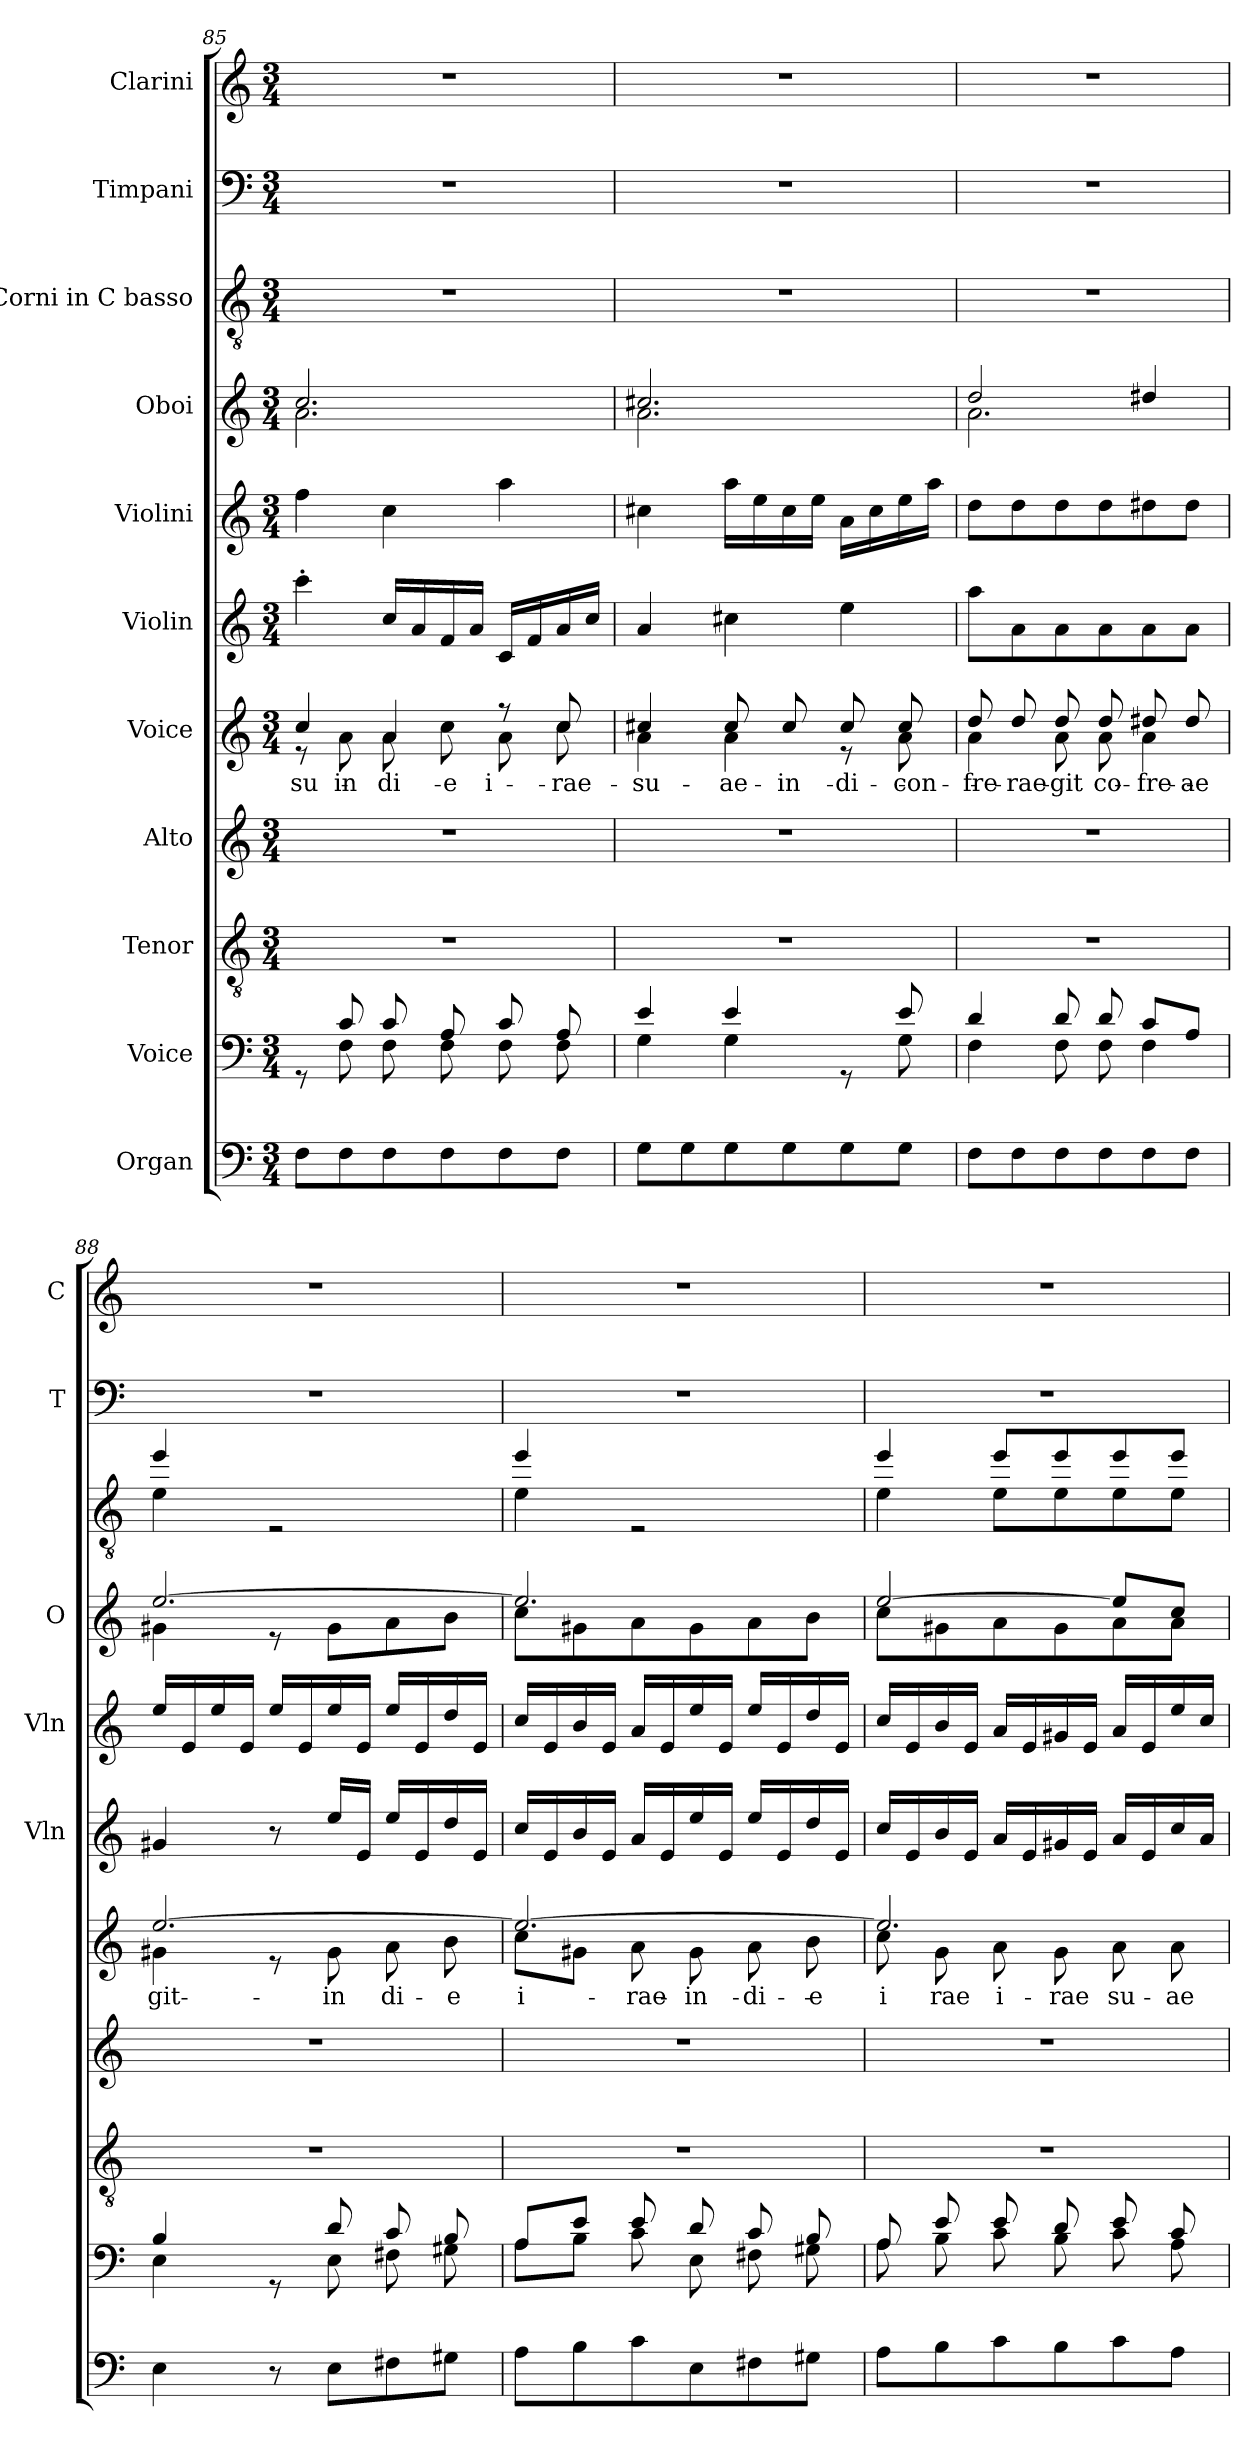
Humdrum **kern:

**kern	**kern	**kern	**kern	**kern	**text	**kern	**kern	**kern	**kern	**kern	**kern
*part11	*part10	*part9	*part8	*part7	*part7	*part6	*part5	*part4	*part3	*part2	*part1
*staff11	*staff10	*staff9	*staff8	*staff7	*staff7	*staff6	*staff5	*staff4	*staff3	*staff2	*staff1
*I"Organ	*I"Voice	*I"Tenor	*I"Alto	*I"Voice	*	*I"Violin	*I"Violini	*I"Oboi	*I"Corni in C basso	*I"Timpani	*I"Clarini
*	*	*	*	*	*	*I'Vln	*I'Vln	*I'O	*	*I'T	*I'C
*clefF4	*clefF4	*clefGv2	*clefG2	*clefG2	*	*clefG2	*clefG2	*clefG2	*clefGv2	*clefF4	*clefG2
*	*	*	*	*	*	*	*	*	*ITrd7c12	*	*
*k[]	*k[]	*k[]	*k[]	*k[]	*	*k[]	*k[]	*k[]	*k[]	*k[]	*k[]
*M3/4	*M3/4	*M3/4	*M3/4	*M3/4	*	*M3/4	*M3/4	*M3/4	*M3/4	*M3/4	*M3/4
=85	=85	=85	=85	=85	=85	=85	=85	=85	=85	=85	=85
*	*^	*	*	*	*	*	*	*	*	*	*
!	!	!	!	!	!	!LO:LY:b	!	!	!	!	!	!
*	*	*	*	*	*^	*	*	*	*^	*	*	*
8F\L	8rGG	8ryy	2.r	2.r	4cc/	8r	su-	4ccc'\	4ff\	2.cc/	2.a\	2.r	2.r	2.r
!	!	!	!	!	!	!	!LO:LY:b	!	!	!	!	!	!	!
8F\	8c/	8F\	.	.	.	8a\	in	.	.	.	.	.	.	.
!	!	!	!	!	!	!	!LO:LY:b	!	!	!	!	!	!	!
!	!	!	!	!	!	!	!LO:LY:b	!	!	!	!	!	!	!
8F\	8c/	8F\	.	.	4a/	8a\	di-	16cc/LL	4cc\	.	.	.	.	.
.	.	.	.	.	.	.	.	16a/	.	.	.	.	.	.
!	!	!	!	!	!	!	!LO:LY:b	!	!	!	!	!	!	!
8F\	8A/	8F\	.	.	.	8cc\	-e	16f/	.	.	.	.	.	.
.	.	.	.	.	.	.	.	16a/JJ	.	.	.	.	.	.
!	!	!	!	!	!	!	!LO:LY:b	!	!	!	!	!	!	!
8F\	8c/	8F\	.	.	8r	8a\	i-	16c/LL	4aa\	.	.	.	.	.
.	.	.	.	.	.	.	.	16f/	.	.	.	.	.	.
!	!	!	!	!	!	!	!LO:LY:b	!	!	!	!	!	!	!
!	!	!	!	!	!	!	!LO:LY:b	!	!	!	!	!	!	!
8F\J	8A/	8F\	.	.	8cc/	8cc\	-rae	16a/	.	.	.	.	.	.
.	.	.	.	.	.	.	.	16cc/JJ	.	.	.	.	.	.
=86	=86	=86	=86	=86	=86	=86	=86	=86	=86	=86	=86	=86	=86	=86
!	!	!	!	!	!	!	!LO:LY:b	!	!	!	!	!	!	!
!	!	!	!	!	!	!	!LO:LY:b	!	!	!	!	!	!	!
8G\L	4e/	4G\	2.r	2.r	4cc#X/	4a\	su-	4a/	4cc#X\	2.cc#X/	2.a\	2.r	2.r	2.r
8G\	.	.	.	.	.	.	.	.	.	.	.	.	.	.
!	!	!	!	!	!	!	!LO:LY:b	!	!	!	!	!	!	!
!	!	!	!	!	!	!	!LO:LY:b	!	!	!	!	!	!	!
8G\	4e/	4G\	.	.	8cc#/	4a\	-ae	4cc#X\	16aa\LL	.	.	.	.	.
.	.	.	.	.	.	.	.	.	16ee\	.	.	.	.	.
!	!	!	!	!	!	!	!LO:LY:b	!	!	!	!	!	!	!
8G\	.	.	.	.	8cc#/	.	in	.	16cc#\	.	.	.	.	.
.	.	.	.	.	.	.	.	.	16ee\JJ	.	.	.	.	.
!	!	!	!	!	!	!	!LO:LY:b	!	!	!	!	!	!	!
8G\	8rGG	8ryy	.	.	8cc#/	8r	di-	4ee\	16a\LL	.	.	.	.	.
.	.	.	.	.	.	.	.	.	16cc#\	.	.	.	.	.
!	!	!	!	!	!	!	!LO:LY:b	!	!	!	!	!	!	!
!	!	!	!	!	!	!	!LO:LY:b	!	!	!	!	!	!	!
8G\J	8e/	8G\	.	.	8cc#/	8a\	con-	.	16ee\	.	.	.	.	.
.	.	.	.	.	.	.	.	.	16aa\JJ	.	.	.	.	.
=87	=87	=87	=87	=87	=87	=87	=87	=87	=87	=87	=87	=87	=87	=87
!	!	!	!	!	!	!	!LO:LY:b	!	!	!	!	!	!	!
!	!	!	!	!	!	!	!LO:LY:b	!	!	!	!	!	!	!
8F\L	4d/	4F\	2.r	2.r	8dd/	4a\	-fre-	8aa\L	8dd\L	2dd/	2.a\	2.r	2.r	2.r
!	!	!	!	!	!	!	!LO:LY:b	!	!	!	!	!	!	!
8F\	.	.	.	.	8dd/	.	-rae	8a\	8dd\	.	.	.	.	.
!	!	!	!	!	!	!	!LO:LY:b	!	!	!	!	!	!	!
!	!	!	!	!	!	!	!LO:LY:b	!	!	!	!	!	!	!
8F\	8d/	8F\	.	.	8dd/	8a\	-git	8a\	8dd\	.	.	.	.	.
!	!	!	!	!	!	!	!LO:LY:b	!	!	!	!	!	!	!
!	!	!	!	!	!	!	!LO:LY:b	!	!	!	!	!	!	!
8F\	8d/	8F\	.	.	8dd/	8a\	co-	8a\	8dd\	.	.	.	.	.
!	!	!	!	!	!	!	!LO:LY:b	!	!	!	!	!	!	!
!	!	!	!	!	!	!	!LO:LY:b	!	!	!	!	!	!	!
8F\	8c/L	4F\	.	.	8dd#X/	4a\	-fre-	8a\	8dd#X\	4dd#X/	.	.	.	.
!	!	!	!	!	!	!	!LO:LY:b	!	!	!	!	!	!	!
8F\J	8A/J	.	.	.	8dd#/	.	-ae	8a\J	8dd#\J	.	.	.	.	.
!!LO:PB:g=z
=88	=88	=88	=88	=88	=88	=88	=88	=88	=88	=88	=88	=88	=88	=88
!	!	!	!	!	!	!	!LO:LY:b	!	!	!	!	!	!	!
!	!	!	!	!	!	!	!LO:LY:b	!	!	!	!	!	!	!
*	*	*	*	*	*	*	*	*	*	*	*	*^	*	*
4E\	4B/	4E\	2.r	2.r	[2.ee/	4g#X\	-git	4g#X/	16ee/LL	[2.ee/	4g#X\	4e/	4E\	2.r	2.r
.	.	.	.	.	.	.	.	.	16e/	.	.	.	.	.	.
.	.	.	.	.	.	.	.	.	16ee/	.	.	.	.	.	.
.	.	.	.	.	.	.	.	.	16e/JJ	.	.	.	.	.	.
8r	8rGG	8ryy	.	.	.	8r	.	8r	16ee/LL	.	8r	2rE	2ryy	.	.
.	.	.	.	.	.	.	.	.	16e/	.	.	.	.	.	.
!	!	!	!	!	!	!	!LO:LY:b	!	!	!	!	!	!	!	!
8E\L	8d/	8E\	.	.	.	8g#\	in	16ee/LL	16ee/	.	8g#\L	.	.	.	.
.	.	.	.	.	.	.	.	16e/JJ	16e/JJ	.	.	.	.	.	.
!	!	!	!	!	!	!	!LO:LY:b	!	!	!	!	!	!	!	!
8F#X\	8c/	8F#X\	.	.	.	8a\	di-	16ee/LL	16ee/LL	.	8a\	.	.	.	.
.	.	.	.	.	.	.	.	16e/	16e/	.	.	.	.	.	.
!	!	!	!	!	!	!	!LO:LY:b	!	!	!	!	!	!	!	!
8G#X\J	8B/	8G#X\	.	.	.	8b\	-e	16dd/	16dd/	.	8b\J	.	.	.	.
.	.	.	.	.	.	.	.	16e/JJ	16e/JJ	.	.	.	.	.	.
=89	=89	=89	=89	=89	=89	=89	=89	=89	=89	=89	=89	=89	=89	=89	=89
!	!	!	!	!	!	!	!LO:LY:b	!	!	!	!	!	!	!	!
8A\L	8A/L	8A\L	2.r	2.r	2.ee/_	8cc\L	i-	16cc/LL	16cc/LL	2.ee/]	8cc\L	4e/	4E\	2.r	2.r
.	.	.	.	.	.	.	.	16e/	16e/	.	.	.	.	.	.
8B\	8e/J	8B\J	.	.	.	8g#X\J	.	16b/	16b/	.	8g#X\	.	.	.	.
.	.	.	.	.	.	.	.	16e/JJ	16e/JJ	.	.	.	.	.	.
!	!	!	!	!	!	!	!LO:LY:b	!	!	!	!	!	!	!	!
8c\	8e/	8c\	.	.	.	8a\	-rae	16a/LL	16a/LL	.	8a\	2rE	2ryy	.	.
.	.	.	.	.	.	.	.	16e/	16e/	.	.	.	.	.	.
!	!	!	!	!	!	!	!LO:LY:b	!	!	!	!	!	!	!	!
8E\	8d/	8E\	.	.	.	8g#\	in	16ee/	16ee/	.	8g#\	.	.	.	.
.	.	.	.	.	.	.	.	16e/JJ	16e/JJ	.	.	.	.	.	.
!	!	!	!	!	!	!	!LO:LY:b	!	!	!	!	!	!	!	!
8F#X\	8c/	8F#X\	.	.	.	8a\	di-	16ee/LL	16ee/LL	.	8a\	.	.	.	.
.	.	.	.	.	.	.	.	16e/	16e/	.	.	.	.	.	.
!	!	!	!	!	!	!	!LO:LY:b	!	!	!	!	!	!	!	!
8G#X\J	8B/	8G#X\	.	.	.	8b\	-e	16dd/	16dd/	.	8b\J	.	.	.	.
.	.	.	.	.	.	.	.	16e/JJ	16e/JJ	.	.	.	.	.	.
=90	=90	=90	=90	=90	=90	=90	=90	=90	=90	=90	=90	=90	=90	=90	=90
!	!	!	!	!	!	!	!LO:LY:b	!	!	!	!	!	!	!	!
8A\L	8A/	8A\	2.r	2.r	2.ee/]	8cc\	i-	16cc/LL	16cc/LL	[2ee/	8cc\L	4e/	4E\	2.r	2.r
.	.	.	.	.	.	.	.	16e/	16e/	.	.	.	.	.	.
!	!	!	!	!	!	!	!LO:LY:b	!	!	!	!	!	!	!	!
8B\	8e/	8B\	.	.	.	8g\	-rae	16b/	16b/	.	8g#X\	.	.	.	.
.	.	.	.	.	.	.	.	16e/JJ	16e/JJ	.	.	.	.	.	.
!	!	!	!	!	!	!	!LO:LY:b	!	!	!	!	!	!	!	!
8c\	8e/	8c\	.	.	.	8a\	i-	16a/LL	16a/LL	.	8a\	8e/L	8E\L	.	.
.	.	.	.	.	.	.	.	16e/	16e/	.	.	.	.	.	.
!	!	!	!	!	!	!	!LO:LY:b	!	!	!	!	!	!	!	!
8B\	8d/	8B\	.	.	.	8g\	-rae	16g#X/	16g#X/	.	8g#\	8e/	8E\	.	.
.	.	.	.	.	.	.	.	16e/JJ	16e/JJ	.	.	.	.	.	.
!	!	!	!	!	!	!	!LO:LY:b	!	!	!	!	!	!	!	!
8c\	8e/	8c\	.	.	.	8a\	su-	16a/LL	16a/LL	8ee/L]	8a\	8e/	8E\	.	.
.	.	.	.	.	.	.	.	16e/	16e/	.	.	.	.	.	.
!	!	!	!	!	!	!	!LO:LY:b	!	!	!	!	!	!	!	!
8A\J	8c/	8A\	.	.	.	8a\	-ae	16cc/	16ee/	8cc/J	8a\J	8e/J	8E\J	.	.
.	.	.	.	.	.	.	.	16a/JJ	16cc/JJ	.	.	.	.	.	.
*	*	*	*	*	*	*	*	*	*	*v	*v	*	*	*	*
*	*v	*v	*	*	*v	*v	*	*	*	*	*v	*v	*	*
=	=	=	=	=	=	=	=	=	=	=	=
*-	*-	*-	*-	*-	*-	*-	*-	*-	*-	*-	*-
